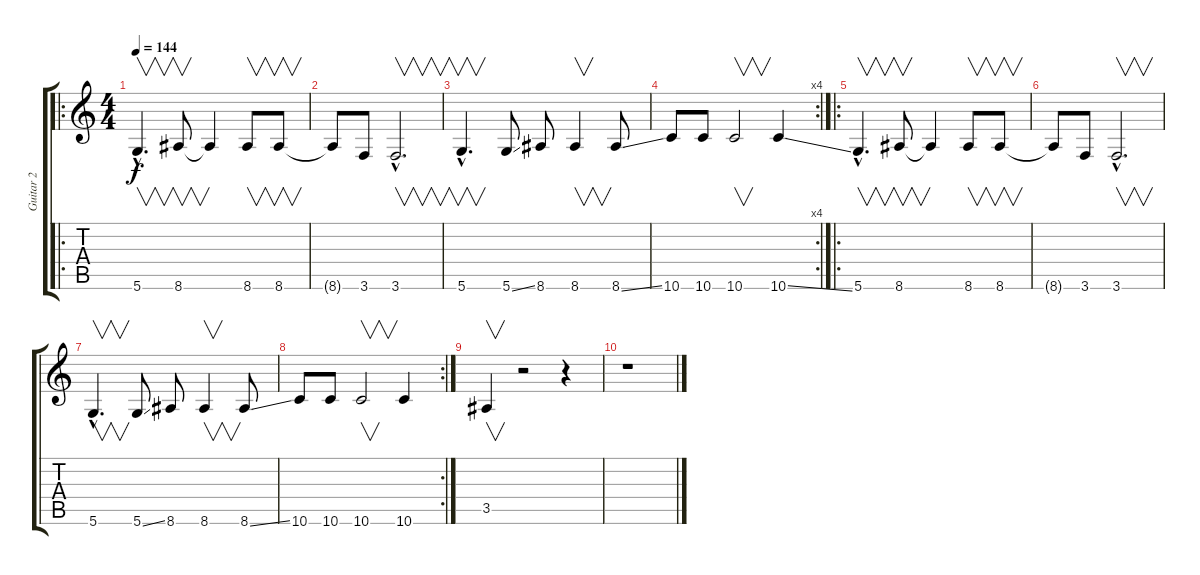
\track ("Guitar 2" "Guitar 2") {instrument distortionguitar}
\staff {score tabs}
\tuning (D4 A3 F3 C3 G2 D2) {hide}
\ro
\ts (4 4)
\tempo 144
\clef g2
\ks c
5.6{hac}.4{v d dy f} 8.6.8{v} 8.6{t}.4 8.6.8{v} 8.6.8{v} |
8.6{t}.8 3.6.8 3.6{hac}.2{v d} |
5.6{hac}.4{v d} 5.6{ss}.8 8.6.8 8.6.4{v} 8.6{ss}.8 |
\rc 4
10.6.8 10.6.8 10.6.2{v} 10.6{ss}.4 |
\ro
5.6{hac}.4{v d} 8.6.8{v} 8.6{t}.4 8.6.8{v} 8.6.8{v} |
8.6{t}.8 3.6.8 3.6{hac}.2{v d} |
5.6{hac}.4{v d} 5.6{ss}.8 8.6.8 8.6.4{v} 8.6{ss}.8 |
\rc 2
10.6.8 10.6.8 10.6.2{v} 10.6.4 |
3.5.4{v} r.2 r.4 |
r.1
